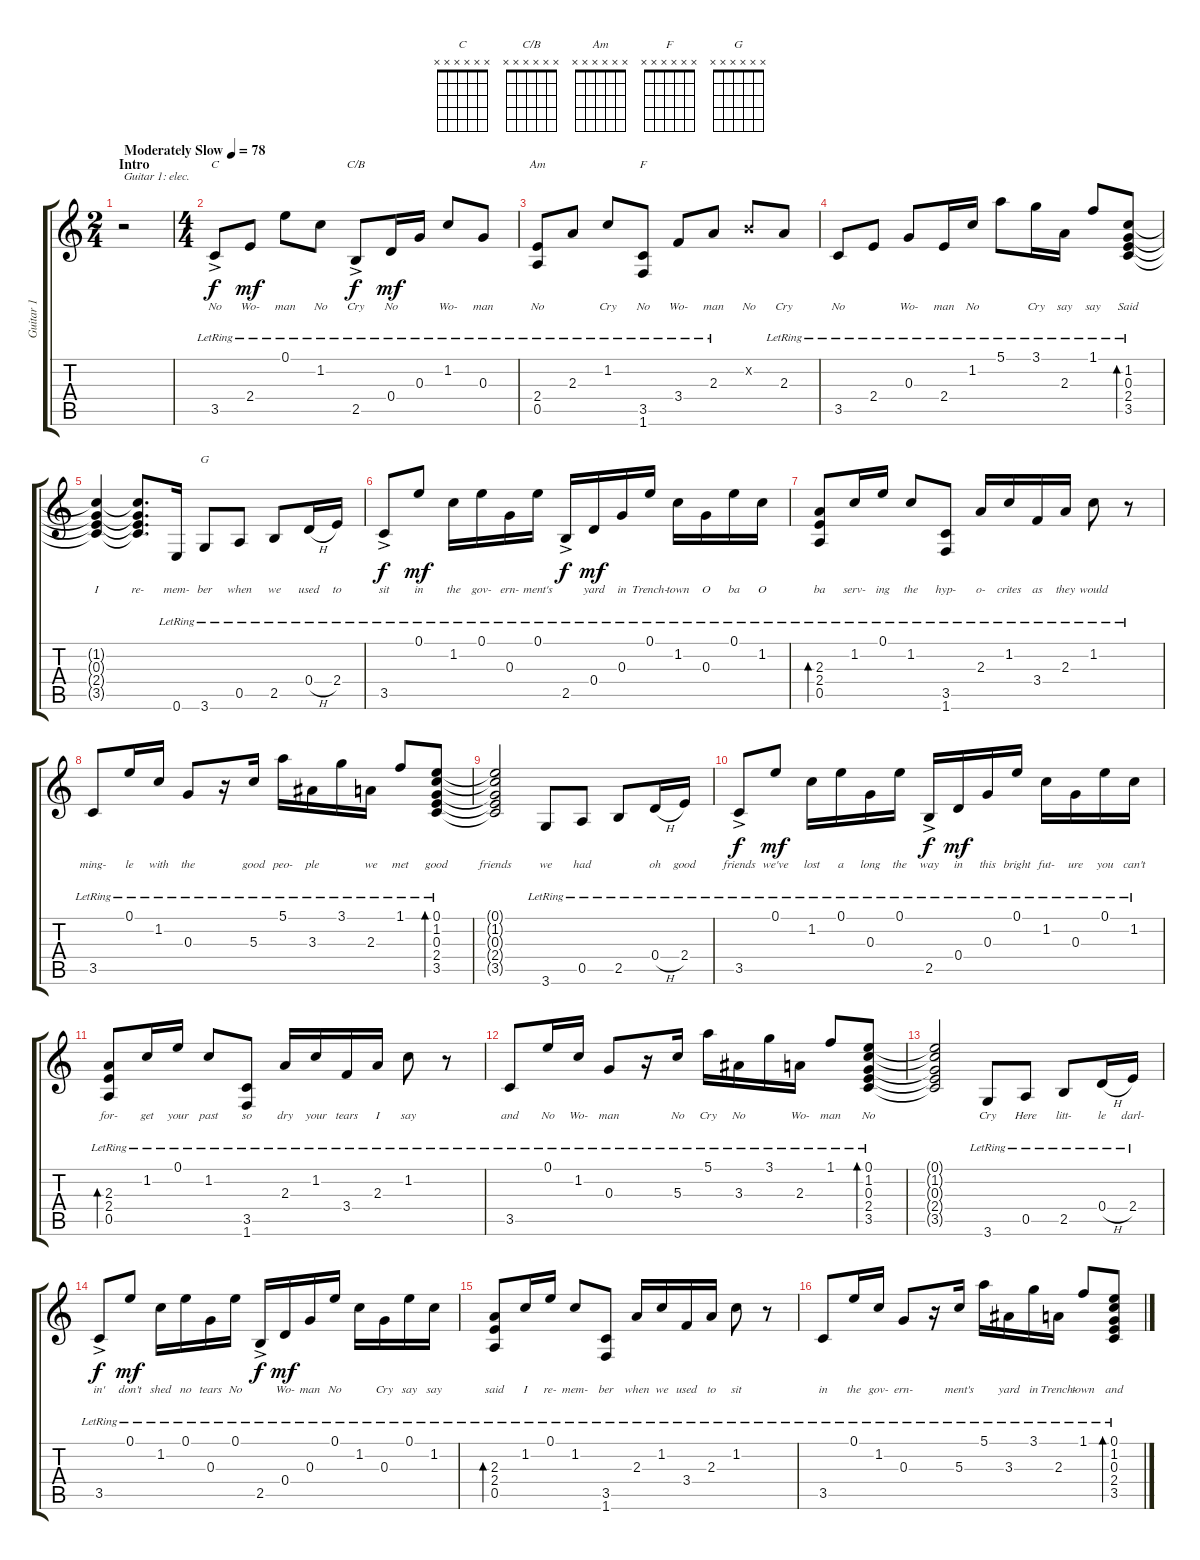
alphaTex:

\track ("Guitar 1" "Guitar 1") {instrument electricguitarjazz}
\staff {score tabs}
\tuning (E4 B3 G3 D3 A2 E2) {hide}
\chord ("C" x x x x x x)
\chord ("C/B" x x x x x x)
\chord ("Am" x x x x x x)
\chord ("F" x x x x x x)
\chord ("G" x x x x x x)
\ts (2 4)
\section ("" "Intro")
\tempo (78 "Moderately Slow")
\clef g2
\ks c
r.2{txt "Guitar 1: elec." dy f instrument electricguitarjazz} |
\ts (4 4)
3.5{ac lr}.8{ch "C" lyrics (0 "No") lyrics (1 "") lyrics (2 "") lyrics (3 "") lyrics (4 "")} 2.4{lr}.8{lyrics (0 "Wo-") lyrics (1 "") lyrics (2 "") lyrics (3 "") lyrics (4 "") dy mf} 0.1{lr}.8{lyrics (0 "man") lyrics (1 "") lyrics (2 "") lyrics (3 "") lyrics (4 "")} 1.2{lr}.8{lyrics (0 "No") lyrics (1 "") lyrics (2 "") lyrics (3 "") lyrics (4 "")} 2.5{ac lr}.8{ch "C/B" lyrics (0 "Cry") lyrics (1 "") lyrics (2 "") lyrics (3 "") lyrics (4 "") dy f} 0.4{lr}.16{lyrics (0 "No") lyrics (1 "") lyrics (2 "") lyrics (3 "") lyrics (4 "") dy mf} 0.3{lr}.16{lyrics (0 "") lyrics (1 "") lyrics (2 "") lyrics (3 "") lyrics (4 "")} 1.2{lr}.8{lyrics (0 "Wo-") lyrics (1 "") lyrics (2 "") lyrics (3 "") lyrics (4 "")} 0.3{lr}.8{lyrics (0 "man") lyrics (1 "") lyrics (2 "") lyrics (3 "") lyrics (4 "")} |
(2.4{lr} 0.5{lr}).8{ch "Am" lyrics (0 "No") lyrics (1 "") lyrics (2 "") lyrics (3 "") lyrics (4 "")} 2.3{lr}.8{lyrics (0 "") lyrics (1 "") lyrics (2 "") lyrics (3 "") lyrics (4 "")} 1.2{lr}.8{lyrics (0 "Cry") lyrics (1 "") lyrics (2 "") lyrics (3 "") lyrics (4 "")} (3.5{lr} 1.6{lr}).8{ch "F" lyrics (0 "No") lyrics (1 "") lyrics (2 "") lyrics (3 "") lyrics (4 "")} 3.4{lr}.8{lyrics (0 "Wo-") lyrics (1 "") lyrics (2 "") lyrics (3 "") lyrics (4 "")} 2.3{lr}.8{lyrics (0 "man") lyrics (1 "") lyrics (2 "") lyrics (3 "") lyrics (4 "")} 0.2{x}.8{lyrics (0 "No") lyrics (1 "") lyrics (2 "") lyrics (3 "") lyrics (4 "")} 2.3{lr}.8{lyrics (0 "Cry") lyrics (1 "") lyrics (2 "") lyrics (3 "") lyrics (4 "")} |
3.5{lr}.8{lyrics (0 "No") lyrics (1 "") lyrics (2 "") lyrics (3 "") lyrics (4 "")} 2.4{lr}.8{lyrics (0 "") lyrics (1 "") lyrics (2 "") lyrics (3 "") lyrics (4 "")} 0.3{lr}.8{lyrics (0 "Wo-") lyrics (1 "") lyrics (2 "") lyrics (3 "") lyrics (4 "")} 2.4{lr}.16{lyrics (0 "man") lyrics (1 "") lyrics (2 "") lyrics (3 "") lyrics (4 "")} 1.2{lr}.16{lyrics (0 "No") lyrics (1 "") lyrics (2 "") lyrics (3 "") lyrics (4 "")} 5.1{lr}.8{lyrics (0 "") lyrics (1 "") lyrics (2 "") lyrics (3 "") lyrics (4 "")} 3.1{lr}.16{lyrics (0 "Cry") lyrics (1 "") lyrics (2 "") lyrics (3 "") lyrics (4 "")} 2.3{lr}.16{lyrics (0 "say") lyrics (1 "") lyrics (2 "") lyrics (3 "") lyrics (4 "")} 1.1{lr}.8{lyrics (0 "say") lyrics (1 "") lyrics (2 "") lyrics (3 "") lyrics (4 "")} (1.2{lr} 0.3{lr} 2.4{lr} 3.5{lr}).8{bd 30 lyrics (0 "Said") lyrics (1 "") lyrics (2 "") lyrics (3 "") lyrics (4 "")} |
(1.2{t} 0.3{t} 2.4{t} 3.5{t}).4{lyrics (0 "I") lyrics (1 "") lyrics (2 "") lyrics (3 "") lyrics (4 "")} (1.2{t} 0.3{t} 2.4{t} 3.5{t}).8{d lyrics (0 "re-") lyrics (1 "") lyrics (2 "") lyrics (3 "") lyrics (4 "")} 0.6{lr}.16{lyrics (0 "mem-") lyrics (1 "") lyrics (2 "") lyrics (3 "") lyrics (4 "")} 3.6{lr}.8{ch "G" lyrics (0 "ber") lyrics (1 "") lyrics (2 "") lyrics (3 "") lyrics (4 "")} 0.5{lr}.8{lyrics (0 "when") lyrics (1 "") lyrics (2 "") lyrics (3 "") lyrics (4 "")} 2.5{lr}.8{lyrics (0 "we") lyrics (1 "") lyrics (2 "") lyrics (3 "") lyrics (4 "")} 0.4{h lr}.16{lyrics (0 "used") lyrics (1 "") lyrics (2 "") lyrics (3 "") lyrics (4 "")} 2.4{lr}.16{lyrics (0 "to") lyrics (1 "") lyrics (2 "") lyrics (3 "") lyrics (4 "")} |
3.5{ac lr}.8{lyrics (0 "sit") lyrics (1 "") lyrics (2 "") lyrics (3 "") lyrics (4 "") dy f} 0.1{lr}.8{lyrics (0 "in") lyrics (1 "") lyrics (2 "") lyrics (3 "") lyrics (4 "") dy mf} 1.2{lr}.16{lyrics (0 "the") lyrics (1 "") lyrics (2 "") lyrics (3 "") lyrics (4 "")} 0.1{lr}.16{lyrics (0 "gov-") lyrics (1 "") lyrics (2 "") lyrics (3 "") lyrics (4 "")} 0.3{lr}.16{lyrics (0 "ern-") lyrics (1 "") lyrics (2 "") lyrics (3 "") lyrics (4 "")} 0.1{lr}.16{lyrics (0 "ment's") lyrics (1 "") lyrics (2 "") lyrics (3 "") lyrics (4 "")} 2.5{ac lr}.16{lyrics (0 "") lyrics (1 "") lyrics (2 "") lyrics (3 "") lyrics (4 "") dy f} 0.4{lr}.16{lyrics (0 "yard") lyrics (1 "") lyrics (2 "") lyrics (3 "") lyrics (4 "") dy mf} 0.3{lr}.16{lyrics (0 "in") lyrics (1 "") lyrics (2 "") lyrics (3 "") lyrics (4 "")} 0.1{lr}.16{lyrics (0 "Trench-") lyrics (1 "") lyrics (2 "") lyrics (3 "") lyrics (4 "")} 1.2{lr}.16{lyrics (0 "town") lyrics (1 "") lyrics (2 "") lyrics (3 "") lyrics (4 "")} 0.3{lr}.16{lyrics (0 "O") lyrics (1 "") lyrics (2 "") lyrics (3 "") lyrics (4 "")} 0.1{lr}.16{lyrics (0 "ba") lyrics (1 "") lyrics (2 "") lyrics (3 "") lyrics (4 "")} 1.2{lr}.16{lyrics (0 "O") lyrics (1 "") lyrics (2 "") lyrics (3 "") lyrics (4 "")} |
(2.3{lr} 2.4{lr} 0.5{lr}).8{bd 30 lyrics (0 "ba") lyrics (1 "") lyrics (2 "") lyrics (3 "") lyrics (4 "")} 1.2{lr}.16{lyrics (0 "serv-") lyrics (1 "") lyrics (2 "") lyrics (3 "") lyrics (4 "")} 0.1{lr}.16{lyrics (0 "ing") lyrics (1 "") lyrics (2 "") lyrics (3 "") lyrics (4 "")} 1.2{lr}.8{lyrics (0 "the") lyrics (1 "") lyrics (2 "") lyrics (3 "") lyrics (4 "")} (3.5{lr} 1.6{lr}).8{lyrics (0 "hyp-") lyrics (1 "") lyrics (2 "") lyrics (3 "") lyrics (4 "")} 2.3{lr}.16{lyrics (0 "o-") lyrics (1 "") lyrics (2 "") lyrics (3 "") lyrics (4 "")} 1.2{lr}.16{lyrics (0 "crites") lyrics (1 "") lyrics (2 "") lyrics (3 "") lyrics (4 "")} 3.4{lr}.16{lyrics (0 "as") lyrics (1 "") lyrics (2 "") lyrics (3 "") lyrics (4 "")} 2.3{lr}.16{lyrics (0 "they") lyrics (1 "") lyrics (2 "") lyrics (3 "") lyrics (4 "")} 1.2{lr}.8{lyrics (0 "would") lyrics (1 "") lyrics (2 "") lyrics (3 "") lyrics (4 "")} r.8 |
3.5{lr}.8{lyrics (0 "ming-") lyrics (1 "") lyrics (2 "") lyrics (3 "") lyrics (4 "")} 0.1{lr}.16{lyrics (0 "le") lyrics (1 "") lyrics (2 "") lyrics (3 "") lyrics (4 "")} 1.2{lr}.16{lyrics (0 "with") lyrics (1 "") lyrics (2 "") lyrics (3 "") lyrics (4 "")} 0.3{lr}.8{lyrics (0 "the") lyrics (1 "") lyrics (2 "") lyrics (3 "") lyrics (4 "")} r.16 5.3{lr}.16{lyrics (0 "good") lyrics (1 "") lyrics (2 "") lyrics (3 "") lyrics (4 "")} 5.1{lr}.16{lyrics (0 "peo-") lyrics (1 "") lyrics (2 "") lyrics (3 "") lyrics (4 "")} 3.3{lr}.16{lyrics (0 "ple") lyrics (1 "") lyrics (2 "") lyrics (3 "") lyrics (4 "")} 3.1{lr}.16{lyrics (0 "") lyrics (1 "") lyrics (2 "") lyrics (3 "") lyrics (4 "")} 2.3{lr}.16{lyrics (0 "we") lyrics (1 "") lyrics (2 "") lyrics (3 "") lyrics (4 "")} 1.1{lr}.8{lyrics (0 "met") lyrics (1 "") lyrics (2 "") lyrics (3 "") lyrics (4 "")} (0.1{lr} 1.2{lr} 0.3{lr} 2.4{lr} 3.5{lr}).8{bd 30 lyrics (0 "good") lyrics (1 "") lyrics (2 "") lyrics (3 "") lyrics (4 "")} |
(0.1{t} 1.2{t} 0.3{t} 2.4{t} 3.5{t}).2{lyrics (0 "friends") lyrics (1 "") lyrics (2 "") lyrics (3 "") lyrics (4 "")} 3.6{lr}.8{lyrics (0 "we") lyrics (1 "") lyrics (2 "") lyrics (3 "") lyrics (4 "")} 0.5{lr}.8{lyrics (0 "had") lyrics (1 "") lyrics (2 "") lyrics (3 "") lyrics (4 "")} 2.5{lr}.8{lyrics (0 "") lyrics (1 "") lyrics (2 "") lyrics (3 "") lyrics (4 "")} 0.4{h lr}.16{lyrics (0 "oh") lyrics (1 "") lyrics (2 "") lyrics (3 "") lyrics (4 "")} 2.4{lr}.16{lyrics (0 "good") lyrics (1 "") lyrics (2 "") lyrics (3 "") lyrics (4 "")} |
3.5{ac lr}.8{lyrics (0 "friends") lyrics (1 "") lyrics (2 "") lyrics (3 "") lyrics (4 "") dy f} 0.1{lr}.8{lyrics (0 "we've") lyrics (1 "") lyrics (2 "") lyrics (3 "") lyrics (4 "") dy mf} 1.2{lr}.16{lyrics (0 "lost") lyrics (1 "") lyrics (2 "") lyrics (3 "") lyrics (4 "")} 0.1{lr}.16{lyrics (0 "a") lyrics (1 "") lyrics (2 "") lyrics (3 "") lyrics (4 "")} 0.3{lr}.16{lyrics (0 "long") lyrics (1 "") lyrics (2 "") lyrics (3 "") lyrics (4 "")} 0.1{lr}.16{lyrics (0 "the") lyrics (1 "") lyrics (2 "") lyrics (3 "") lyrics (4 "")} 2.5{ac lr}.16{lyrics (0 "way") lyrics (1 "") lyrics (2 "") lyrics (3 "") lyrics (4 "") dy f} 0.4{lr}.16{lyrics (0 "in") lyrics (1 "") lyrics (2 "") lyrics (3 "") lyrics (4 "") dy mf} 0.3{lr}.16{lyrics (0 "this") lyrics (1 "") lyrics (2 "") lyrics (3 "") lyrics (4 "")} 0.1{lr}.16{lyrics (0 "bright") lyrics (1 "") lyrics (2 "") lyrics (3 "") lyrics (4 "")} 1.2{lr}.16{lyrics (0 "fut-") lyrics (1 "") lyrics (2 "") lyrics (3 "") lyrics (4 "")} 0.3{lr}.16{lyrics (0 "ure") lyrics (1 "") lyrics (2 "") lyrics (3 "") lyrics (4 "")} 0.1{lr}.16{lyrics (0 "you") lyrics (1 "") lyrics (2 "") lyrics (3 "") lyrics (4 "")} 1.2{lr}.16{lyrics (0 "can't") lyrics (1 "") lyrics (2 "") lyrics (3 "") lyrics (4 "")} |
(2.3{lr} 2.4{lr} 0.5{lr}).8{bd 30 lyrics (0 "for-") lyrics (1 "") lyrics (2 "") lyrics (3 "") lyrics (4 "")} 1.2{lr}.16{lyrics (0 "get") lyrics (1 "") lyrics (2 "") lyrics (3 "") lyrics (4 "")} 0.1{lr}.16{lyrics (0 "your") lyrics (1 "") lyrics (2 "") lyrics (3 "") lyrics (4 "")} 1.2{lr}.8{lyrics (0 "past") lyrics (1 "") lyrics (2 "") lyrics (3 "") lyrics (4 "")} (3.5{lr} 1.6{lr}).8{lyrics (0 "so") lyrics (1 "") lyrics (2 "") lyrics (3 "") lyrics (4 "")} 2.3{lr}.16{lyrics (0 "dry") lyrics (1 "") lyrics (2 "") lyrics (3 "") lyrics (4 "")} 1.2{lr}.16{lyrics (0 "your") lyrics (1 "") lyrics (2 "") lyrics (3 "") lyrics (4 "")} 3.4{lr}.16{lyrics (0 "tears") lyrics (1 "") lyrics (2 "") lyrics (3 "") lyrics (4 "")} 2.3{lr}.16{lyrics (0 "I") lyrics (1 "") lyrics (2 "") lyrics (3 "") lyrics (4 "")} 1.2{lr}.8{lyrics (0 "say") lyrics (1 "") lyrics (2 "") lyrics (3 "") lyrics (4 "")} r.8 |
3.5{lr}.8{lyrics (0 "and") lyrics (1 "") lyrics (2 "") lyrics (3 "") lyrics (4 "")} 0.1{lr}.16{lyrics (0 "No") lyrics (1 "") lyrics (2 "") lyrics (3 "") lyrics (4 "")} 1.2{lr}.16{lyrics (0 "Wo-") lyrics (1 "") lyrics (2 "") lyrics (3 "") lyrics (4 "")} 0.3{lr}.8{lyrics (0 "man") lyrics (1 "") lyrics (2 "") lyrics (3 "") lyrics (4 "")} r.16 5.3{lr}.16{lyrics (0 "No") lyrics (1 "") lyrics (2 "") lyrics (3 "") lyrics (4 "")} 5.1{lr}.16{lyrics (0 "Cry") lyrics (1 "") lyrics (2 "") lyrics (3 "") lyrics (4 "")} 3.3{lr}.16{lyrics (0 "No") lyrics (1 "") lyrics (2 "") lyrics (3 "") lyrics (4 "")} 3.1{lr}.16{lyrics (0 "") lyrics (1 "") lyrics (2 "") lyrics (3 "") lyrics (4 "")} 2.3{lr}.16{lyrics (0 "Wo-") lyrics (1 "") lyrics (2 "") lyrics (3 "") lyrics (4 "")} 1.1{lr}.8{lyrics (0 "man") lyrics (1 "") lyrics (2 "") lyrics (3 "") lyrics (4 "")} (0.1{lr} 1.2{lr} 0.3{lr} 2.4{lr} 3.5{lr}).8{bd 30 lyrics (0 "No") lyrics (1 "") lyrics (2 "") lyrics (3 "") lyrics (4 "")} |
(0.1{t} 1.2{t} 0.3{t} 2.4{t} 3.5{t}).2{lyrics (0 "") lyrics (1 "") lyrics (2 "") lyrics (3 "") lyrics (4 "")} 3.6{lr}.8{lyrics (0 "Cry") lyrics (1 "") lyrics (2 "") lyrics (3 "") lyrics (4 "")} 0.5{lr}.8{lyrics (0 "Here") lyrics (1 "") lyrics (2 "") lyrics (3 "") lyrics (4 "")} 2.5{lr}.8{lyrics (0 "litt-") lyrics (1 "") lyrics (2 "") lyrics (3 "") lyrics (4 "")} 0.4{h lr}.16{lyrics (0 "le") lyrics (1 "") lyrics (2 "") lyrics (3 "") lyrics (4 "")} 2.4{lr}.16{lyrics (0 "darl-") lyrics (1 "") lyrics (2 "") lyrics (3 "") lyrics (4 "")} |
3.5{ac lr}.8{lyrics (0 "in'") lyrics (1 "") lyrics (2 "") lyrics (3 "") lyrics (4 "") dy f} 0.1{lr}.8{lyrics (0 "don't") lyrics (1 "") lyrics (2 "") lyrics (3 "") lyrics (4 "") dy mf} 1.2{lr}.16{lyrics (0 "shed") lyrics (1 "") lyrics (2 "") lyrics (3 "") lyrics (4 "")} 0.1{lr}.16{lyrics (0 "no") lyrics (1 "") lyrics (2 "") lyrics (3 "") lyrics (4 "")} 0.3{lr}.16{lyrics (0 "tears") lyrics (1 "") lyrics (2 "") lyrics (3 "") lyrics (4 "")} 0.1{lr}.16{lyrics (0 "No") lyrics (1 "") lyrics (2 "") lyrics (3 "") lyrics (4 "")} 2.5{ac lr}.16{lyrics (0 "") lyrics (1 "") lyrics (2 "") lyrics (3 "") lyrics (4 "") dy f} 0.4{lr}.16{lyrics (0 "Wo-") lyrics (1 "") lyrics (2 "") lyrics (3 "") lyrics (4 "") dy mf} 0.3{lr}.16{lyrics (0 "man") lyrics (1 "") lyrics (2 "") lyrics (3 "") lyrics (4 "")} 0.1{lr}.16{lyrics (0 "No") lyrics (1 "") lyrics (2 "") lyrics (3 "") lyrics (4 "")} 1.2{lr}.16{lyrics (0 "") lyrics (1 "") lyrics (2 "") lyrics (3 "") lyrics (4 "")} 0.3{lr}.16{lyrics (0 "Cry") lyrics (1 "") lyrics (2 "") lyrics (3 "") lyrics (4 "")} 0.1{lr}.16{lyrics (0 "say") lyrics (1 "") lyrics (2 "") lyrics (3 "") lyrics (4 "")} 1.2{lr}.16{lyrics (0 "say") lyrics (1 "") lyrics (2 "") lyrics (3 "") lyrics (4 "")} |
(2.3{lr} 2.4{lr} 0.5{lr}).8{bd 30 lyrics (0 "said") lyrics (1 "") lyrics (2 "") lyrics (3 "") lyrics (4 "")} 1.2{lr}.16{lyrics (0 "I") lyrics (1 "") lyrics (2 "") lyrics (3 "") lyrics (4 "")} 0.1{lr}.16{lyrics (0 "re-") lyrics (1 "") lyrics (2 "") lyrics (3 "") lyrics (4 "")} 1.2{lr}.8{lyrics (0 "mem-") lyrics (1 "") lyrics (2 "") lyrics (3 "") lyrics (4 "")} (3.5{lr} 1.6{lr}).8{lyrics (0 "ber") lyrics (1 "") lyrics (2 "") lyrics (3 "") lyrics (4 "")} 2.3{lr}.16{lyrics (0 "when") lyrics (1 "") lyrics (2 "") lyrics (3 "") lyrics (4 "")} 1.2{lr}.16{lyrics (0 "we") lyrics (1 "") lyrics (2 "") lyrics (3 "") lyrics (4 "")} 3.4{lr}.16{lyrics (0 "used") lyrics (1 "") lyrics (2 "") lyrics (3 "") lyrics (4 "")} 2.3{lr}.16{lyrics (0 "to") lyrics (1 "") lyrics (2 "") lyrics (3 "") lyrics (4 "")} 1.2{lr}.8{lyrics (0 "sit") lyrics (1 "") lyrics (2 "") lyrics (3 "") lyrics (4 "")} r.8 |
3.5{lr}.8{lyrics (0 "in") lyrics (1 "") lyrics (2 "") lyrics (3 "") lyrics (4 "")} 0.1{lr}.16{lyrics (0 "the") lyrics (1 "") lyrics (2 "") lyrics (3 "") lyrics (4 "")} 1.2{lr}.16{lyrics (0 "gov-") lyrics (1 "") lyrics (2 "") lyrics (3 "") lyrics (4 "")} 0.3{lr}.8{lyrics (0 "ern-") lyrics (1 "") lyrics (2 "") lyrics (3 "") lyrics (4 "")} r.16 5.3{lr}.16{lyrics (0 "ment's") lyrics (1 "") lyrics (2 "") lyrics (3 "") lyrics (4 "")} 5.1{lr}.16{lyrics (0 "") lyrics (1 "") lyrics (2 "") lyrics (3 "") lyrics (4 "")} 3.3{lr}.16{lyrics (0 "yard") lyrics (1 "") lyrics (2 "") lyrics (3 "") lyrics (4 "")} 3.1{lr}.16{lyrics (0 "in") lyrics (1 "") lyrics (2 "") lyrics (3 "") lyrics (4 "")} 2.3{lr}.16{lyrics (0 "Trench-") lyrics (1 "") lyrics (2 "") lyrics (3 "") lyrics (4 "")} 1.1{lr}.8{lyrics (0 "town") lyrics (1 "") lyrics (2 "") lyrics (3 "") lyrics (4 "")} (0.1{lr} 1.2{lr} 0.3{lr} 2.4{lr} 3.5{lr}).8{bd 30 lyrics (0 "and") lyrics (1 "") lyrics (2 "") lyrics (3 "") lyrics (4 "")}
